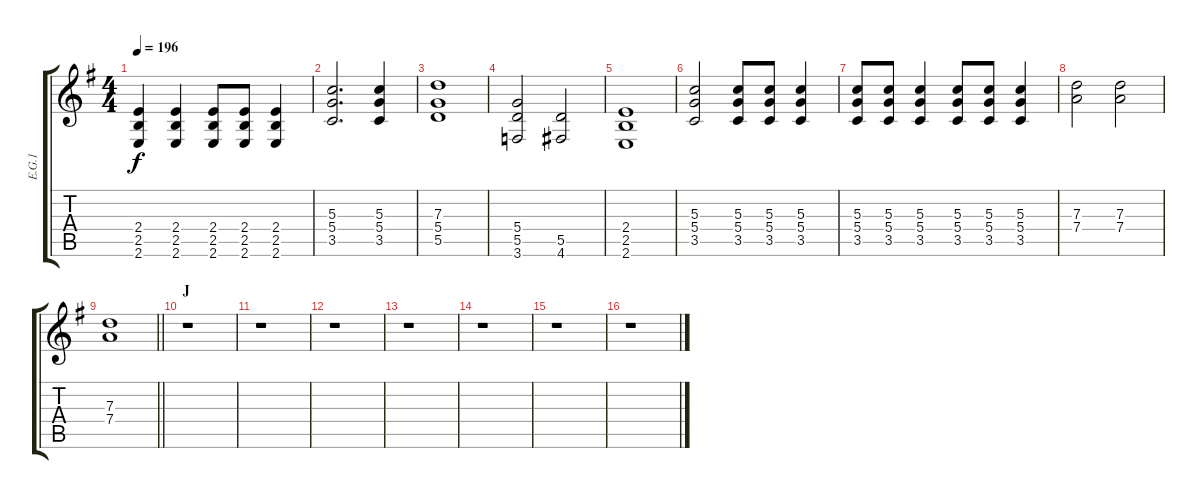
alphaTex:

\track ("E.G.1" "E.G.1") {instrument overdrivenguitar}
\staff {score tabs}
\tuning (E4 B3 G3 D3 A2 D2) {hide}
\ts (4 4)
\tempo 196
\clef g2
\ks g
(2.4 2.5 2.6).4{dy f} (2.4 2.5 2.6).4 (2.4 2.5 2.6).8 (2.4 2.5 2.6).8 (2.4 2.5 2.6).4 |
(5.3 5.4 3.5).2{d} (5.3 5.4 3.5).4 |
(7.3 5.4 5.5).1 |
(5.4 5.5 3.6).2 (5.5 4.6).2 |
(2.4 2.5 2.6).1 |
(5.3 5.4 3.5).2 (5.3 5.4 3.5).8 (5.3 5.4 3.5).8 (5.3 5.4 3.5).4 |
(5.3 5.4 3.5).8 (5.3 5.4 3.5).8 (5.3 5.4 3.5).4 (5.3 5.4 3.5).8 (5.3 5.4 3.5).8 (5.3 5.4 3.5).4 |
(7.3 7.4).2 (7.3 7.4).2 |
\barLineRight lightlight
(7.3 7.4).1 |
\section ("" "J")
r.1 |
r.1 |
r.1 |
r.1 |
r.1 |
r.1 |
r.1
